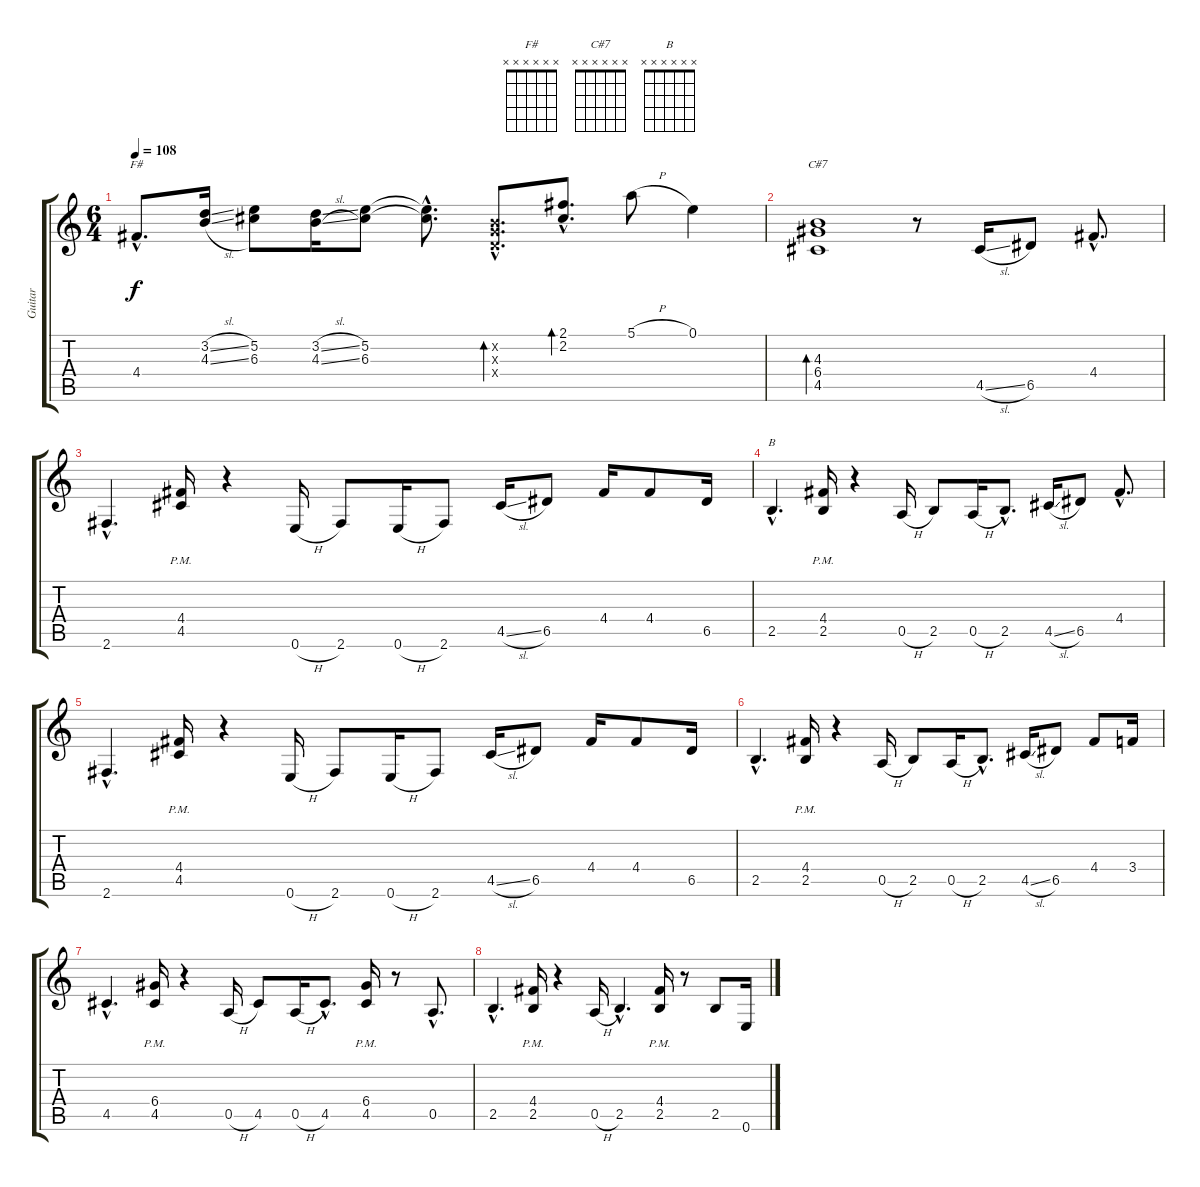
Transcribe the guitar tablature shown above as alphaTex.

\track ("Guitar" "Guitar") {instrument acousticguitarnylon}
\staff {score tabs}
\tuning (E4 B3 G3 D3 A2 E2) {hide}
\chord ("F#" x x x x x x)
\chord ("C#7" x x x x x x)
\chord ("B" x x x x x x)
\ts (6 4)
\tempo 108
\clef g2
\ks c
4.4{hac}.8{d ch "F#" dy f} (3.2{sl} 4.3{sl}).16 (5.2 6.3).8 (3.2{sl} 4.3{sl}).16 (5.2 6.3).8 (5.2{hac t} 6.3{hac t}).8{d} (0.2{hac x} 0.3{hac x} 0.4{hac x}).8{d bd 60} (2.1{hac} 2.2{hac}).8{d bd 240} 5.1{h}.8 0.1.4 |
(4.3 6.4 4.5).1{bd 120 ch "C#7"} r.8 4.5{sl}.16 6.5.8 4.4{hac}.8{d} |
2.6{hac}.4{d} (4.4 4.5{pm}).16 r.4 0.6{h}.16 2.6.8 0.6{h}.16 2.6.8 4.5{sl}.16 6.5.8 4.4.16 4.4.8 6.5.16 |
2.5{hac}.4{d ch "B"} (4.4{pm} 2.5{pm}).16 r.4 0.5{h}.16 2.5.8 0.5{h}.16 2.5{hac}.8{d} 4.5{sl}.16 6.5.8 4.4{hac}.8{d} |
2.6{hac}.4{d} (4.4{pm} 4.5{pm}).16 r.4 0.6{h}.16 2.6.8 0.6{h}.16 2.6.8 4.5{sl}.16 6.5.8 4.4.16 4.4.8 6.5.16 |
2.5{hac}.4{d} (4.4{pm} 2.5{pm}).16 r.4 0.5{h}.16 2.5.8 0.5{h}.16 2.5{hac}.8{d} 4.5{sl}.16 6.5.8 4.4.8 3.4.16 |
4.5{hac}.4{d} (6.4{pm} 4.5{pm}).16 r.4 0.5{h}.16 4.5.8 0.5{h}.16 4.5{hac}.8{d} (6.4{pm} 4.5{pm}).16 r.8 0.5{hac}.8{d} |
2.5{hac}.4{d} (4.4{pm} 2.5{pm}).16 r.4 0.5{h}.16 2.5{hac}.4{d} (4.4{pm} 2.5{pm}).16 r.8 2.5.8 0.6{h}.16
